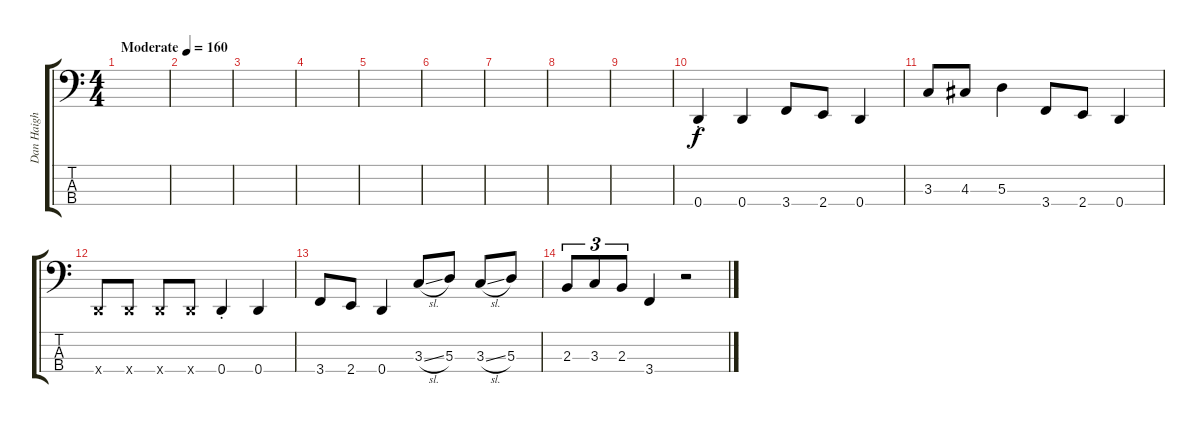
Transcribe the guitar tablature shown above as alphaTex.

\track ("Dan Haigh" "Dan Haigh") {instrument electricbassfinger}
\staff {score tabs}
\tuning (G2 D2 A1 D1) {hide}
\ts (4 4)
\tempo (160 "Moderate")
\clef f4
\ks c
|
|
|
|
|
|
|
|
|
0.4{st}.4 0.4.4 3.4.8 2.4.8 0.4.4 |
3.3.8 4.3.8 5.3.4 3.4.8 2.4.8 0.4.4 |
0.4{x}.8 0.4{x}.8 0.4{x}.8 0.4{x}.8 0.4{st}.4 0.4.4 |
3.4.8 2.4.8 0.4.4 3.3{sl}.8 5.3.8 3.3{sl}.8 5.3.8 |
2.3.8{tu (3 2)} 3.3.8{tu (3 2)} 2.3.8{tu (3 2)} 3.4.4 r.2
